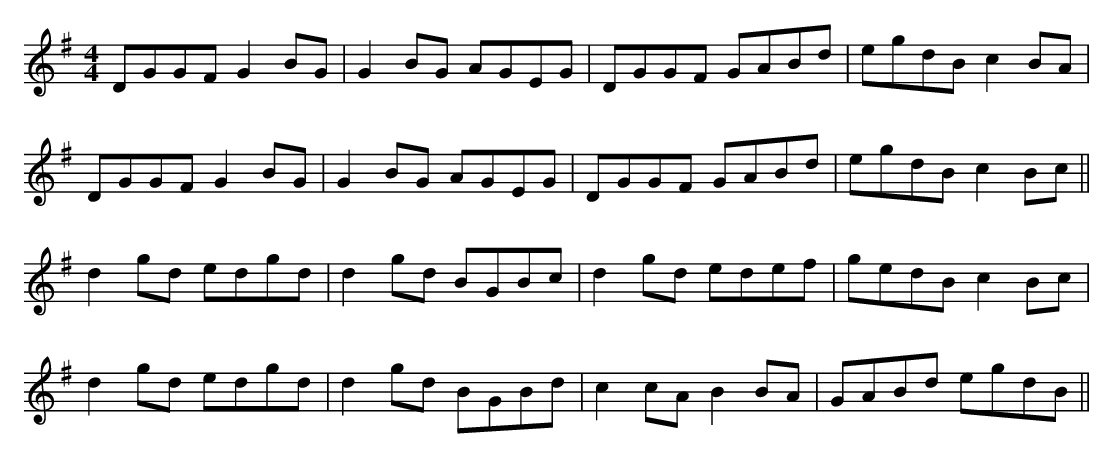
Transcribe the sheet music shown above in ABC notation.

X:1
M:4/4
K:G
DGGF G2 BG|G2 BG AGEG|DGGF GABd|egdB c2 BA|
DGGF G2 BG|G2 BG AGEG|DGGF GABd|egdB c2 Bc||
d2 gd edgd|d2 gd BGBc|d2 gd edef|gedB c2 Bc|
d2 gd edgd|d2 gd BGBd|c2cA B2BA|GABd egdB||
